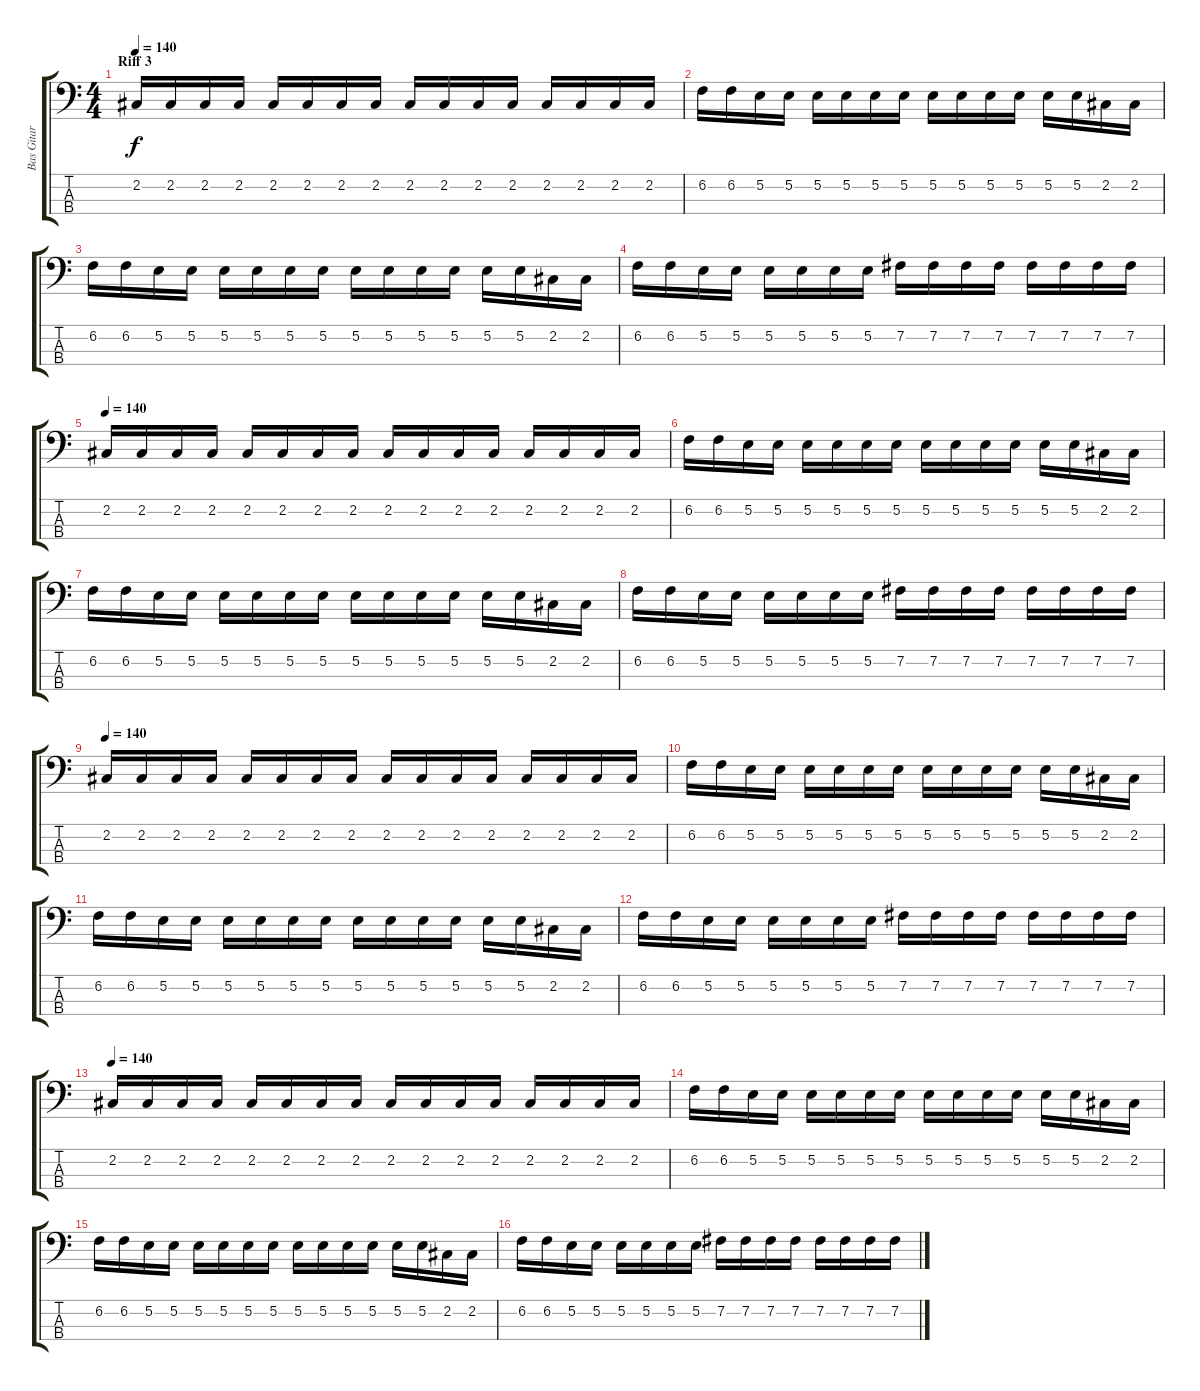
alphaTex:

\track ("Bas Gitar" "Bas Gitar") {instrument electricbasspick}
\staff {score tabs}
\tuning (E2 B1 Gb1 Db1) {hide}
\ts (4 4)
\section ("" "Riff 3")
\tempo 140
\clef f4
\ks c
2.2.16{dy f} 2.2.16 2.2.16 2.2.16 2.2.16 2.2.16 2.2.16 2.2.16 2.2.16 2.2.16 2.2.16 2.2.16 2.2.16 2.2.16 2.2.16 2.2.16 |
6.2.16 6.2.16 5.2.16 5.2.16 5.2.16 5.2.16 5.2.16 5.2.16 5.2.16 5.2.16 5.2.16 5.2.16 5.2.16 5.2.16 2.2.16 2.2.16 |
6.2.16 6.2.16 5.2.16 5.2.16 5.2.16 5.2.16 5.2.16 5.2.16 5.2.16 5.2.16 5.2.16 5.2.16 5.2.16 5.2.16 2.2.16 2.2.16 |
6.2.16 6.2.16 5.2.16 5.2.16 5.2.16 5.2.16 5.2.16 5.2.16 7.2.16 7.2.16 7.2.16 7.2.16 7.2.16 7.2.16 7.2.16 7.2.16 |
\tempo 140
2.2.16 2.2.16 2.2.16 2.2.16 2.2.16 2.2.16 2.2.16 2.2.16 2.2.16 2.2.16 2.2.16 2.2.16 2.2.16 2.2.16 2.2.16 2.2.16 |
6.2.16 6.2.16 5.2.16 5.2.16 5.2.16 5.2.16 5.2.16 5.2.16 5.2.16 5.2.16 5.2.16 5.2.16 5.2.16 5.2.16 2.2.16 2.2.16 |
6.2.16 6.2.16 5.2.16 5.2.16 5.2.16 5.2.16 5.2.16 5.2.16 5.2.16 5.2.16 5.2.16 5.2.16 5.2.16 5.2.16 2.2.16 2.2.16 |
6.2.16 6.2.16 5.2.16 5.2.16 5.2.16 5.2.16 5.2.16 5.2.16 7.2.16 7.2.16 7.2.16 7.2.16 7.2.16 7.2.16 7.2.16 7.2.16 |
\tempo 140
2.2.16 2.2.16 2.2.16 2.2.16 2.2.16 2.2.16 2.2.16 2.2.16 2.2.16 2.2.16 2.2.16 2.2.16 2.2.16 2.2.16 2.2.16 2.2.16 |
6.2.16 6.2.16 5.2.16 5.2.16 5.2.16 5.2.16 5.2.16 5.2.16 5.2.16 5.2.16 5.2.16 5.2.16 5.2.16 5.2.16 2.2.16 2.2.16 |
6.2.16 6.2.16 5.2.16 5.2.16 5.2.16 5.2.16 5.2.16 5.2.16 5.2.16 5.2.16 5.2.16 5.2.16 5.2.16 5.2.16 2.2.16 2.2.16 |
6.2.16 6.2.16 5.2.16 5.2.16 5.2.16 5.2.16 5.2.16 5.2.16 7.2.16 7.2.16 7.2.16 7.2.16 7.2.16 7.2.16 7.2.16 7.2.16 |
\tempo 140
2.2.16 2.2.16 2.2.16 2.2.16 2.2.16 2.2.16 2.2.16 2.2.16 2.2.16 2.2.16 2.2.16 2.2.16 2.2.16 2.2.16 2.2.16 2.2.16 |
6.2.16 6.2.16 5.2.16 5.2.16 5.2.16 5.2.16 5.2.16 5.2.16 5.2.16 5.2.16 5.2.16 5.2.16 5.2.16 5.2.16 2.2.16 2.2.16 |
6.2.16 6.2.16 5.2.16 5.2.16 5.2.16 5.2.16 5.2.16 5.2.16 5.2.16 5.2.16 5.2.16 5.2.16 5.2.16 5.2.16 2.2.16 2.2.16 |
6.2.16 6.2.16 5.2.16 5.2.16 5.2.16 5.2.16 5.2.16 5.2.16 7.2.16 7.2.16 7.2.16 7.2.16 7.2.16 7.2.16 7.2.16 7.2.16
